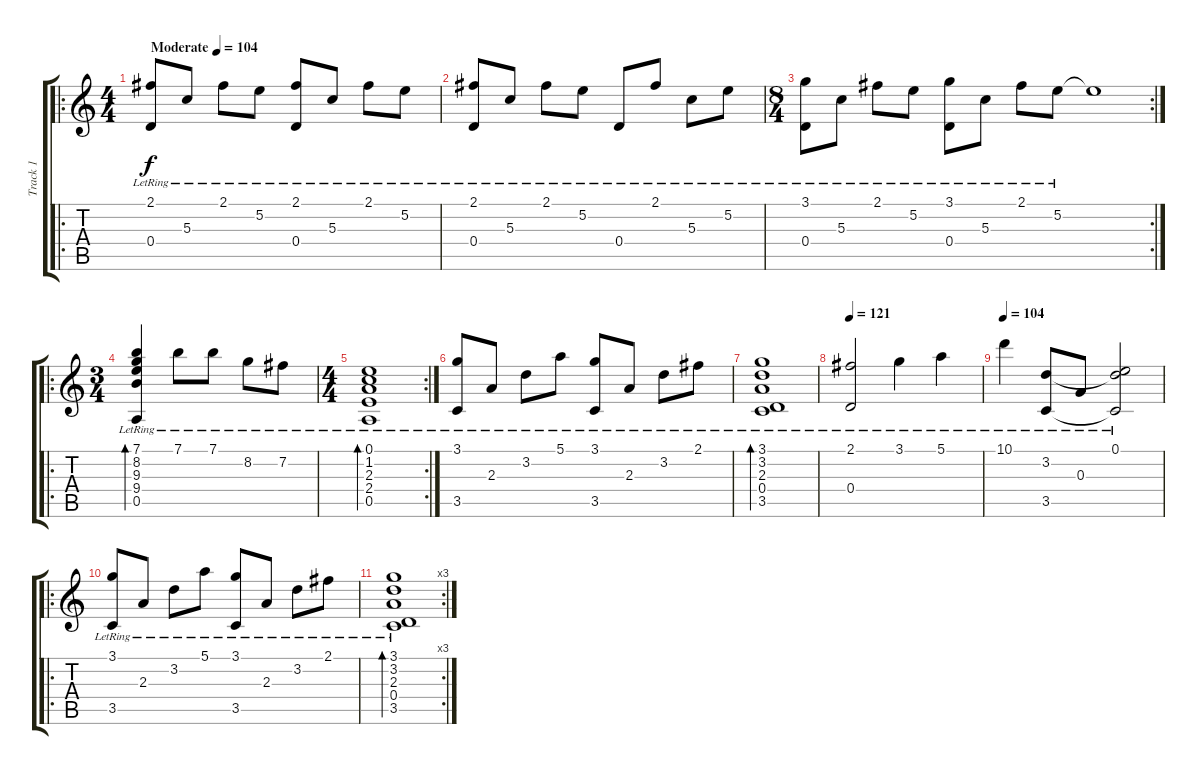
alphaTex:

\track ("Track 1" "Track 1") {instrument acousticguitarnylon}
\staff {score tabs}
\tuning (E4 B3 G3 D3 A2 E2) {hide}
\ro
\ts (4 4)
\tempo (104 "Moderate")
\clef g2
\ks c
(2.1{lr} 0.4{lr}).8{dy f instrument acousticguitarnylon} 5.3{lr}.8 2.1{lr}.8 5.2{lr}.8 (2.1{lr} 0.4{lr}).8 5.3{lr}.8 2.1{lr}.8 5.2{lr}.8 |
(2.1{lr} 0.4{lr}).8 5.3{lr}.8 2.1{lr}.8 5.2{lr}.8 0.4{lr}.8 2.1{lr}.8 5.3{lr}.8 5.2{lr}.8 |
\rc 2
\ts (8 4)
(3.1{lr} 0.4{lr}).8 5.3{lr}.8 2.1{lr}.8 5.2{lr}.8 (3.1{lr} 0.4{lr}).8 5.3{lr}.8 2.1{lr}.8 5.2{lr}.8 5.2{t}.1 |
\ro
\ts (3 4)
(7.1{lr} 8.2{lr} 9.3{lr} 9.4{lr} 0.5{lr}).4{bd 120} 7.1{lr}.8 7.1{lr}.8 8.2{lr}.8 7.2{lr}.8 |
\rc 2
\ts (4 4)
(0.1{lr} 1.2{lr} 2.3{lr} 2.4{lr} 0.5{lr}).1{bd 240} |
(3.1{lr} 3.5{lr}).8 2.3{lr}.8 3.2{lr}.8 5.1{lr}.8 (3.1{lr} 3.5{lr}).8 2.3{lr}.8 3.2{lr}.8 2.1{lr}.8 |
(3.1{lr} 3.2{lr} 2.3{lr} 0.4{lr} 3.5{lr}).1{bd 120} |
\tempo 121
(2.1{lr} 0.4{lr}).2 3.1{lr}.4 5.1{lr}.4 |
\tempo 104
10.1{lr}.4 (3.2{lr} 3.5{lr}).8 0.3{lr}.8 (0.1{lr} 3.2{t} 3.5{t}).2 |
\ro
(3.1{lr} 3.5{lr}).8 2.3{lr}.8 3.2{lr}.8 5.1{lr}.8 (3.1{lr} 3.5{lr}).8 2.3{lr}.8 3.2{lr}.8 2.1{lr}.8 |
\rc 3
(3.1{lr} 3.2{lr} 2.3{lr} 0.4{lr} 3.5{lr}).1{bd 120}
